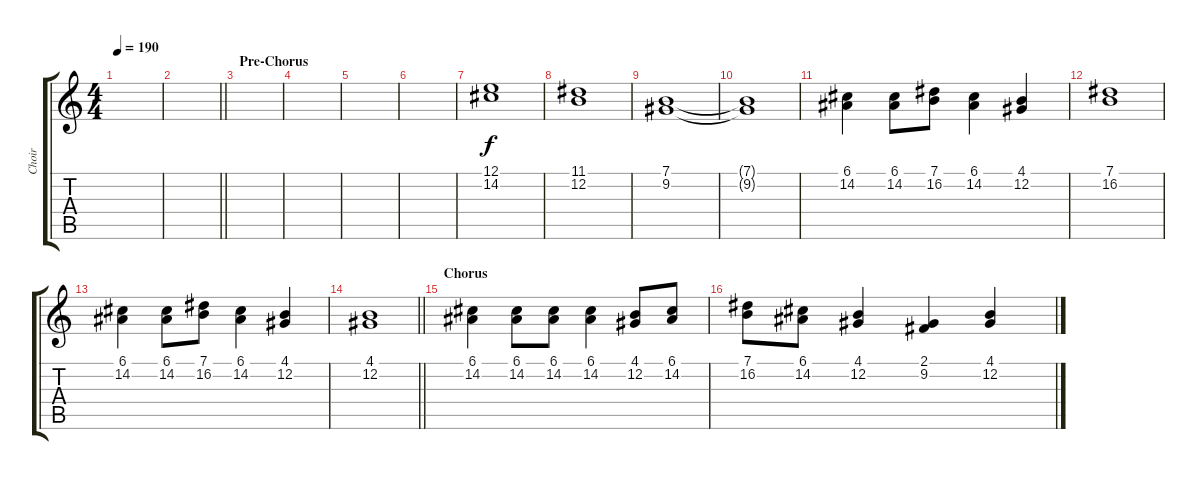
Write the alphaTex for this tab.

\track ("Choir" "Choir") {instrument pad4choir}
\staff {score tabs}
\tuning (E4 B3 G3 D3 A2 E2) {hide}
\ts (4 4)
\tempo 190
\clef g2
\ks c
|
\barLineRight lightlight
|
\section ("" "Pre-Chorus")
|
|
|
|
(12.1 14.2).1 |
(11.1 12.2).1 |
(7.1 9.2).1 |
(7.1{t} 9.2{t}).1 |
(6.1 14.2).4 (6.1 14.2).8 (7.1 16.2).8 (6.1 14.2).4 (4.1 12.2).4 |
(7.1 16.2).1 |
(6.1 14.2).4 (6.1 14.2).8 (7.1 16.2).8 (6.1 14.2).4 (4.1 12.2).4 |
\barLineRight lightlight
(4.1 12.2).1 |
\section ("" "Chorus")
(6.1 14.2).4 (6.1 14.2).8 (6.1 14.2).8 (6.1 14.2).4 (4.1 12.2).8 (6.1 14.2).8 |
(7.1 16.2).8 (6.1 14.2).8 (4.1 12.2).4 (2.1 9.2).4 (4.1 12.2).4
